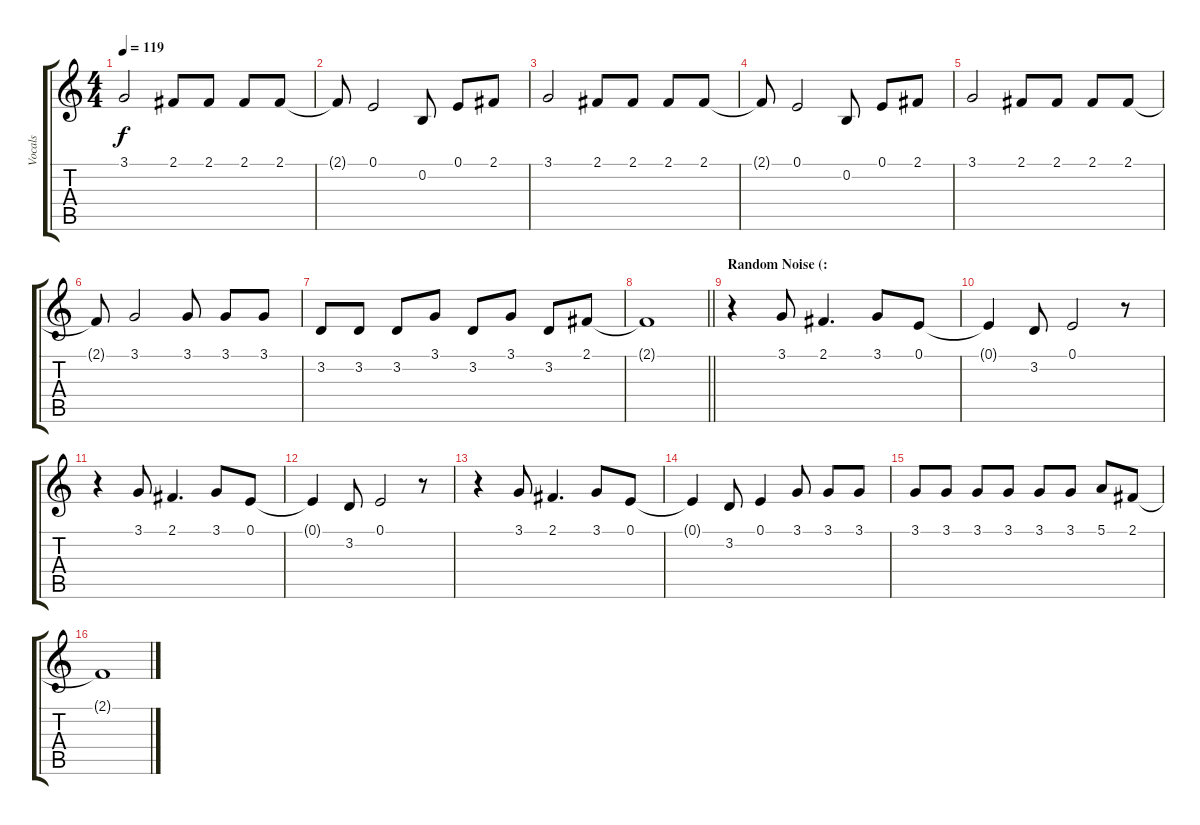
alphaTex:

\track ("Vocals" "Vocals") {instrument bassoon}
\staff {score tabs}
\tuning (E4 B3 G3 D3 A2 E2) {hide}
\ts (4 4)
\tempo 119
\clef g2
\ks c
3.1.2{dy f} 2.1.8 2.1.8 2.1.8 2.1.8 |
2.1{t}.8 0.1.2 0.2.8 0.1.8 2.1.8 |
3.1.2 2.1.8 2.1.8 2.1.8 2.1.8 |
2.1{t}.8 0.1.2 0.2.8 0.1.8 2.1.8 |
3.1.2 2.1.8 2.1.8 2.1.8 2.1.8 |
2.1{t}.8 3.1.2 3.1.8 3.1.8 3.1.8 |
3.2.8 3.2.8 3.2.8 3.1.8 3.2.8 3.1.8 3.2.8 2.1.8 |
\barLineRight lightlight
2.1{t}.1 |
\section ("" "Random Noise (:")
r.4 3.1.8 2.1.4{d} 3.1.8 0.1.8 |
0.1{t}.4 3.2.8 0.1.2 r.8 |
r.4 3.1.8 2.1.4{d} 3.1.8 0.1.8 |
0.1{t}.4 3.2.8 0.1.2 r.8 |
r.4 3.1.8 2.1.4{d} 3.1.8 0.1.8 |
0.1{t}.4 3.2.8 0.1.4 3.1.8 3.1.8 3.1.8 |
3.1.8 3.1.8 3.1.8 3.1.8 3.1.8 3.1.8 5.1.8 2.1.8 |
2.1{t}.1
